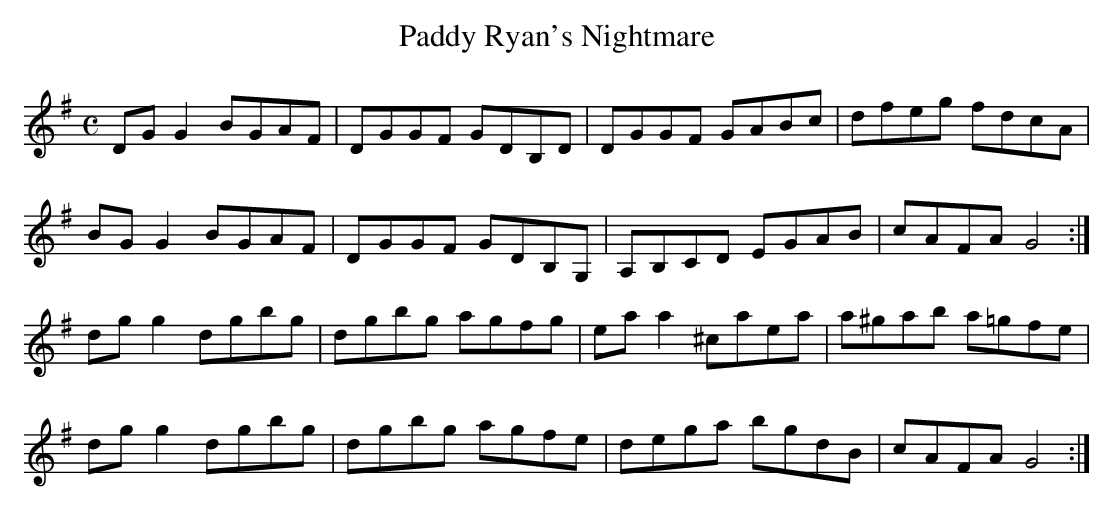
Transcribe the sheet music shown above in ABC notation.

X:1
T:Ryan's Nightmare, Paddy
M:C
L:1/8
K:G Major
DGG2 BGAF|DGGF GDB,D|DGGF GABc|dfeg fdcA|!
BGG2 BGAF|DGGF GDB,G,|A,B,CD EGAB|cAFA G4:|!
dgg2 dgbg|dgbg agfg|eaa2 ^caea|a^gab a=gfe|!
dgg2 dgbg|dgbg agfe|dega bgdB|cAFA G4:|!
